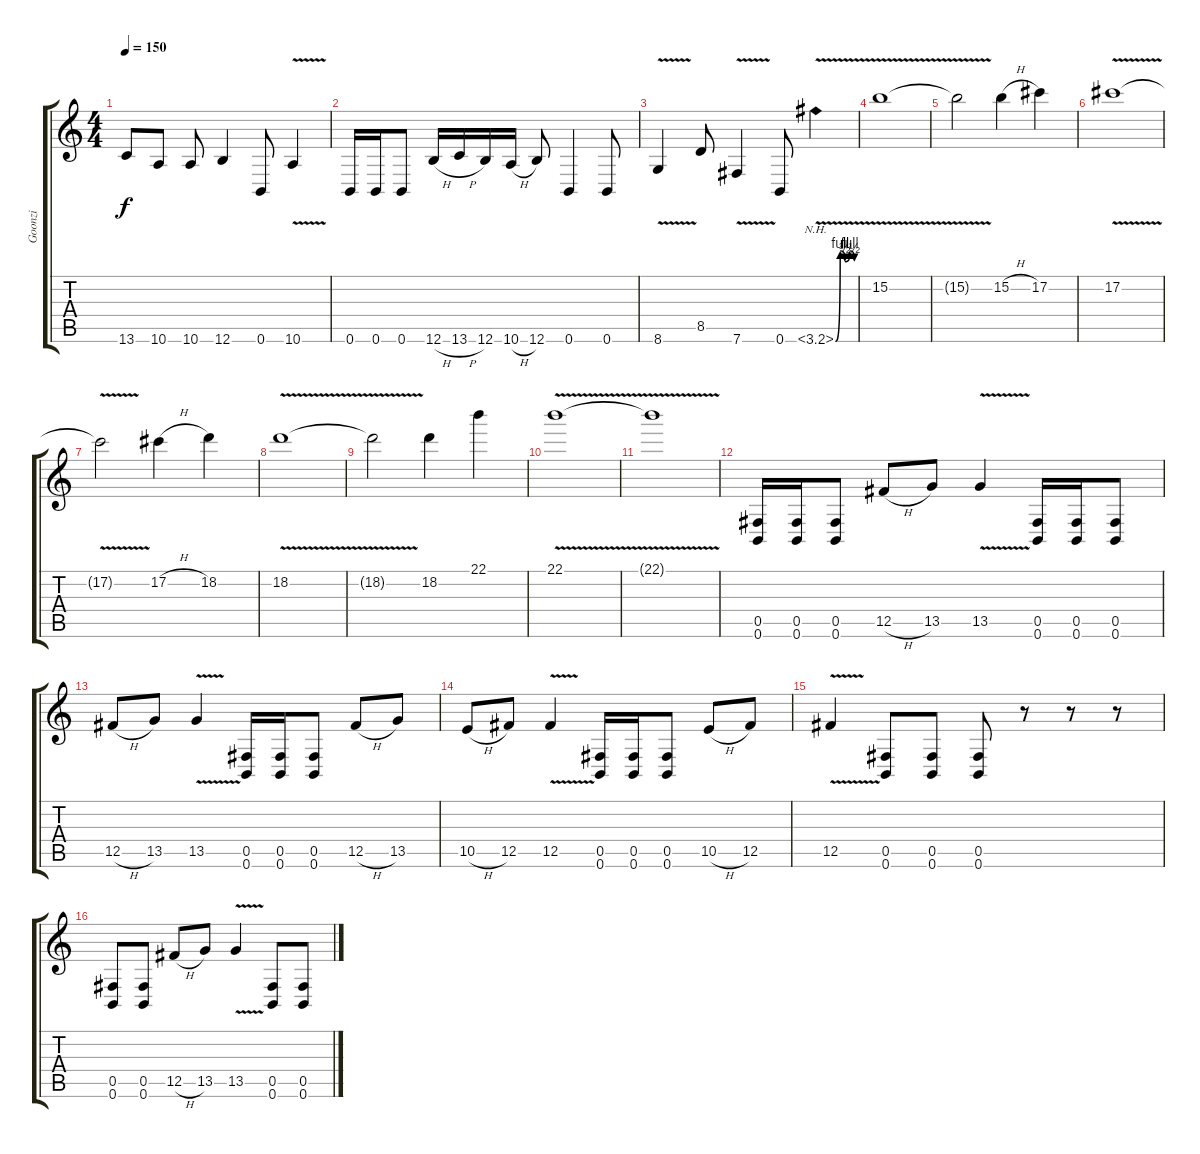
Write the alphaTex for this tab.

\track ("Goonzi" "Goonzi") {instrument distortionguitar}
\staff {score tabs}
\tuning (Db4 Ab3 E3 B2 Gb2 B1) {hide}
\ts (4 4)
\tempo 150
\clef g2
\ks c
13.6.8{dy f} 10.6.8 10.6.8 12.6.4 0.6.8 10.6{v}.4 |
0.6.16 0.6.16 0.6.8 12.6{h}.16 13.6{h}.16 12.6.16 10.6{h}.16 12.6.8 0.6.4 0.6.8 |
8.6{v}.4 8.5.8 7.6{v}.4 0.6.8 3.6{be (custom 0 0 15 4 30 2 45 4 60 2) nh v}.4 |
15.2{v}.1 |
15.2{t}.2 15.2{h}.4 17.2.4 |
17.2{v}.1 |
17.2{t}.2 17.2{h}.4 18.2.4 |
18.2{v}.1 |
18.2{t}.2 18.2.4 22.1.4 |
22.1{v}.1 |
22.1{t}.1 |
(0.5 0.6).16 (0.5 0.6).16 (0.5 0.6).8 12.5{h}.8 13.5.8 13.5{v}.4 (0.5 0.6).16 (0.5 0.6).16 (0.5 0.6).8 |
12.5{h}.8 13.5.8 13.5{v}.4 (0.5 0.6).16 (0.5 0.6).16 (0.5 0.6).8 12.5{h}.8 13.5.8 |
10.5{h}.8 12.5.8 12.5{v}.4 (0.5 0.6).16 (0.5 0.6).16 (0.5 0.6).8 10.5{h}.8 12.5.8 |
12.5{v}.4 (0.5 0.6).8 (0.5 0.6).8 (0.5 0.6).8 r.8 r.8 r.8 |
(0.5 0.6).8 (0.5 0.6).8 12.5{h}.8 13.5.8 13.5{v}.4 (0.5 0.6).8 (0.5 0.6).8
